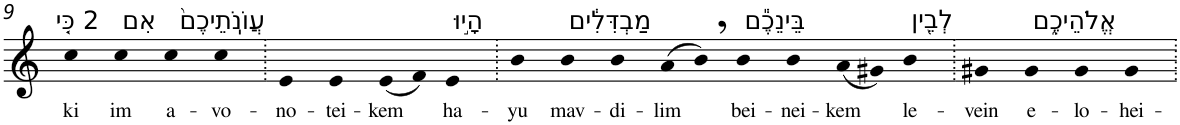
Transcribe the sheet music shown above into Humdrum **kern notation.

**kern	**text
*part1	*part1
*staff1	*staff1
*I"Piano	*
*I'Pno	*
!!LO:PB:g=z
*clefG2	*
*k[]	*
=9	=9
!LO:TX:a:t=2 כִּ֤י	!
!	!LO:LY:b
4cc	ki
!LO:TX:a:t=אִם	!
!	!LO:LY:b
4cc	im
!LO:TX:a:t=עֲוֺנֹֽתֵיכֶם֙	!
!	!LO:LY:b
4cc	a-
!	!LO:LY:b
4cc	-vo-
=10.	=10.
!	!LO:LY:b
4e	-no-
!	!LO:LY:b
4e	-tei-
!	!LO:LY:b
(8e	-kem
8f)	.
!LO:TX:a:t=הָי֣וּ	!
!	!LO:LY:b
4e	ha-
=11.	=11.
!	!LO:LY:b
4b	-yu
!LO:TX:a:t=מַבְדִּלִ֔ים	!
!	!LO:LY:b
4b	mav-
!	!LO:LY:b
4b	-di-
!	!LO:LY:b
(8a	-lim
8b,)	.
!LO:TX:a:t=בֵּינֵכֶ֕ם	!
!	!LO:LY:b
4b	bei-
!	!LO:LY:b
4b	-nei-
!	!LO:LY:b
(8a	-kem
8g#X)	.
!LO:TX:a:t=לְבֵ֖ין	!
!	!LO:LY:b
4b	le-
=12.	=12.
!	!LO:LY:b
4g#X	-vein
!LO:TX:a:t=אֱלֹהֵיכֶ֑ם	!
!	!LO:LY:b
4g#	e-
!	!LO:LY:b
4g#	-lo-
!	!LO:LY:b
4g#	-hei-
=.	=.
*-	*-
